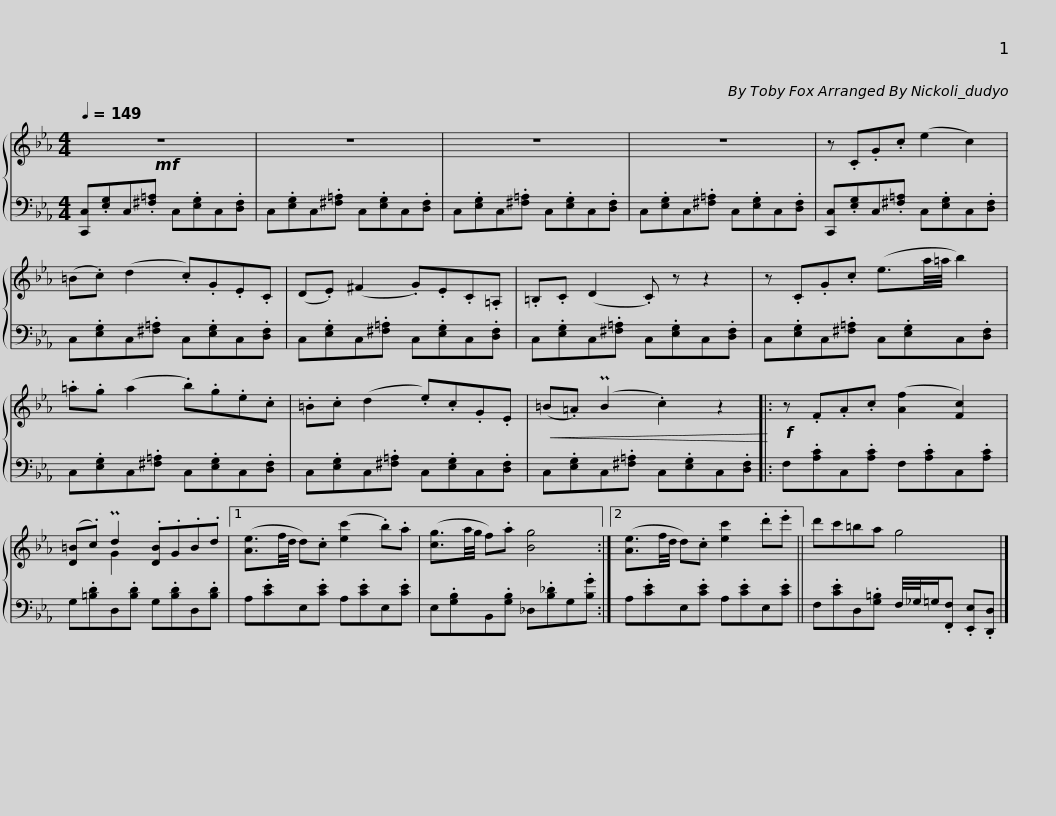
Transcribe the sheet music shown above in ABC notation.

X:1
%%score { ( 1 3 ) | 2 }
L:1/8
Q:1/4=149
M:4/4
I:linebreak $
K:Eb
V:1 treble
V:3 treble
V:2 bass
V:1
!mf! z8 | z8 | z8 | z8 |$ z .C.G.c (e2 c2) | %5
 (=B.c) (d2 .c).G.E.C | (D.E) (^F2 .G).E.C.=A, | .=B,.C (D2 .C) z z2 |$ z .C.G.c (e3/2a/4=a/4 b2) | .=a.g (a2 .b).g.e.c | %10
 .=B.c (d2 .e).c.G.E |!<(! (=B.=A) (PB2 .c2) z2!<)! |:$!f! z .F.A.c ([Af]2 [Fc]2) | ([D=B].c) Pd2 .[DB].G.B.d |1 ([Ae]3/2f/4d/4 d).c ([ec']2 .b).a | %15
 ([cg]3/2a/4g/4 f).a [Bg]4 :|2$ ([Ae]3/2f/4d/4 d).c [ec']2 .d'.e' || d'c'=ba g4 |] %18
V:2
 [C,,C,].[E,G,]C,.[^F,=A,] C,.[E,G,]C,.[D,F,] | C,.[E,G,]C,.[^F,=A,] C,.[E,G,]C,.[D,F,] | C,.[E,G,]C,.[^F,=A,] C,.[E,G,]C,.[D,F,] | C,.[E,G,]C,.[^F,=A,] C,.[E,G,]C,.[D,F,] |$ [C,,C,].[E,G,]C,.[^F,=A,] C,.[E,G,]C,.[D,F,] | %5
 C,.[E,G,]C,.[^F,=A,] C,.[E,G,]C,.[D,F,] | C,.[E,G,]C,.[^F,=A,] C,.[E,G,]C,.[D,F,] | C,.[E,G,]C,.[^F,=A,] C,.[E,G,]C,.[D,F,] |$ C,.[E,G,]C,.[^F,=A,] C,.[E,G,]C,.[D,F,] | C,.[E,G,]C,.[^F,=A,] C,.[E,G,]C,.[D,F,] | %10
 C,.[E,G,]C,.[^F,=A,] C,.[E,G,]C,.[D,F,] | C,.[E,G,]C,.[^F,=A,] C,.[E,G,]C,.[D,F,] |:$ F,.[A,C]C,.[A,C] F,.[A,C]C,.[A,C] | G,.[=B,D]D,.[B,D] G,.[B,D]D,.[B,D] |1 A,.[CE]E,.[CE] A,.[CE]E,.[CE] | %15
 E,.[G,B,]B,,.[G,B,] _D,.[B,_D]G,.[B,G] :|2$ A,.[CE]E,.[CE] A,.[CE]E,.[CE] || F,.[CE]D,.[G,=B,] F,/4_G,/4=G,/.[F,,F,] .[E,,E,].[D,,D,] |] %18
V:3
 x8 | x8 | x8 | x8 |$ x8 | %5
 x8 | x8 | x8 |$ x8 | x8 | %10
 x8 | x8 |:$ x8 | x2 G2 x4 |1 x8 | %15
 x8 :|2$ x8 || x8 |] %18
